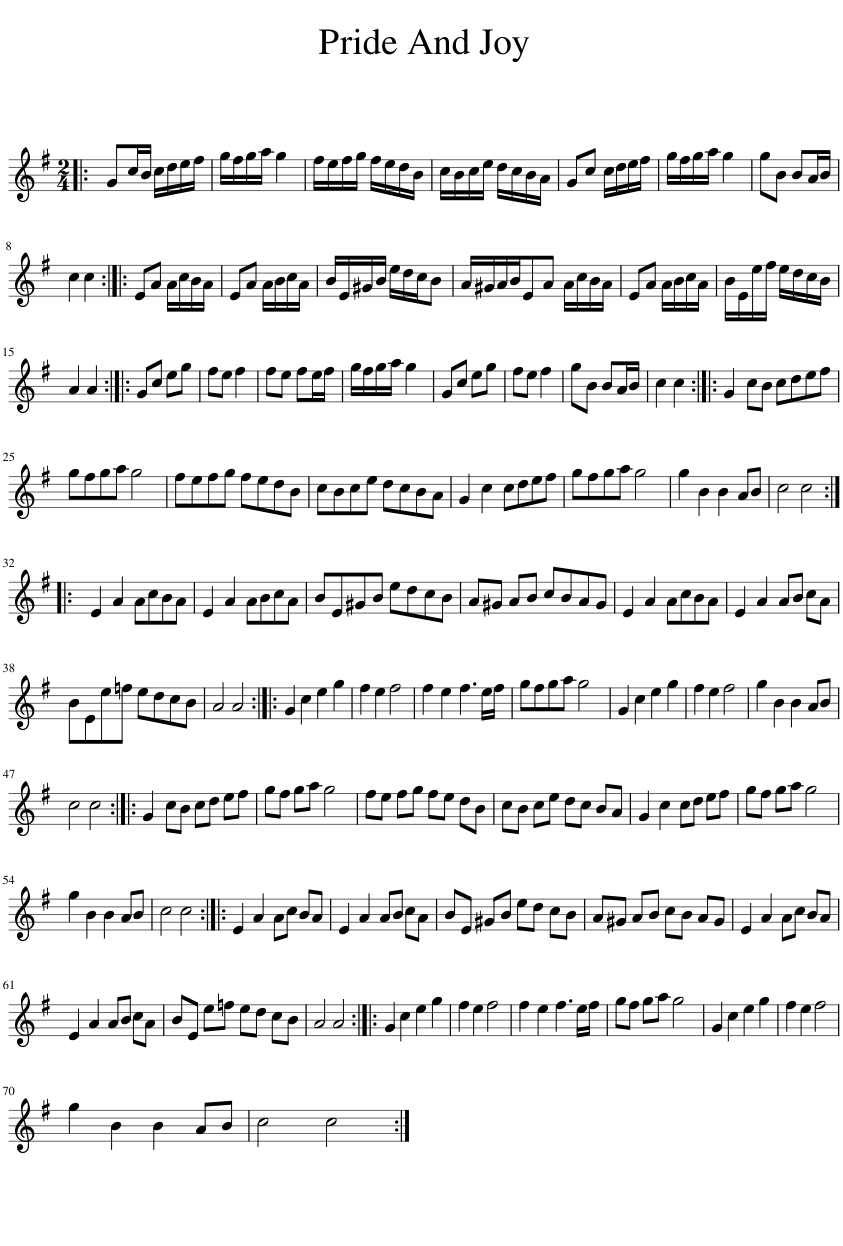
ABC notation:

X:1
L:1/8
M:2/4
I:linebreak $
K:G
V:1 treble
V:1
|: Gc/B/ c/d/e/f/ | g/f/g/a/ g2 | f/e/f/g/ f/e/d/B/ | c/B/c/e/ d/c/B/A/ | Gc c/d/e/f/ | %5
 g/f/g/a/ g2 | gB BA/B/ |$ c2 c2 :: EA A/c/B/A/ | EA A/B/c/A/ | %10
 B/E/^G/B/ e/d/c/B | A/^G/A/B/EA A/c/B/A/ | EA A/B/c/A/ | B/E/e/f/ e/d/c/B/ |$ A2 A2 :: %15
 Gc eg | fe f2 | fe fe/f/ | g/f/g/a/ g2 | Gc eg | %20
 fe f2 | gB BA/B/ | c2 c2 :: G2 cB cdef |$ gfga g4 | %25
 fefg fedB | cBce dcBA | G2 c2 cdef | gfga g4 | g2 B2 B2 AB | %30
 c4 c4 ::$ E2 A2 AcBA | E2 A2 ABcA | BE^GB edcB | A^G AB cBAG | %35
 E2 A2 AcBA | E2 A2 AB cA |$ BEe=f edcB | A4 A4 :: G2 c2 e2 g2 | %40
 f2 e2 f4 | f2 e2 f3 e/f/ | gfga g4 | G2 c2 e2 g2 | f2 e2 f4 | %45
 g2 B2 B2 AB |$ c4 c4 :: G2 cB cd ef | gf ga g4 | fe fg fe dB | %50
 cB ce dc BA | G2 c2 cd ef | gf ga g4 |$ g2 B2 B2 AB | c4 c4 :: %55
 E2 A2 Ac BA | E2 A2 AB cA | BE ^GB ed cB | A^G AB cB AG | E2 A2 Ac BA |$ %60
 E2 A2 AB cA | BE e=f ed cB | A4 A4 :: G2 c2 e2 g2 | f2 e2 f4 | %65
 f2 e2 f3 e/f/ | gf ga g4 | G2 c2 e2 g2 | f2 e2 f4 |$ g2 B2 B2 AB | %70
 c4 c4 :| %71
